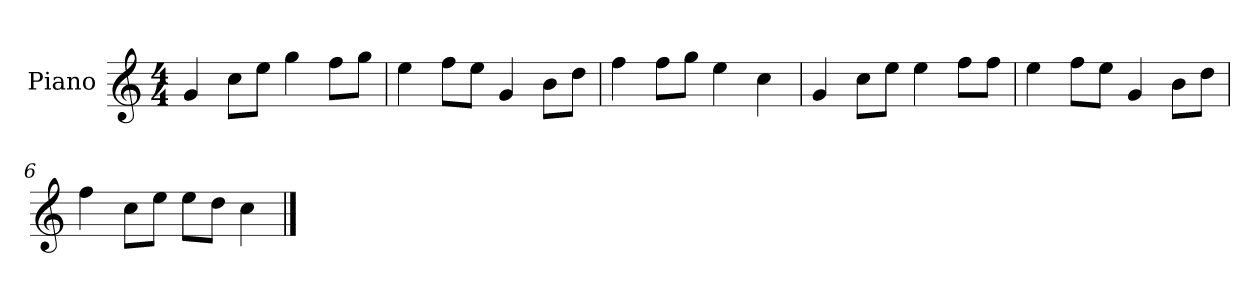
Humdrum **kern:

**kern
*part1
*staff1
*I"Piano
*I'P-no
*clefG2
*k[]
*M4/4
*MM90
=1
4g/
8cc\L
8ee\J
4gg\
8ff\L
8gg\J
=2
4ee\
8ff\L
8ee\J
4g/
8b\L
8dd\J
=3
4ff\
8ff\L
8gg\J
4ee\
4cc\
=4
4g/
8cc\L
8ee\J
4ee\
8ff\L
8ff\J
=5
4ee\
8ff\L
8ee\J
4g/
8b\L
8dd\J
=6
4ff\
8cc\L
8ee\J
8ee\L
8dd\J
4cc\
==
*-
